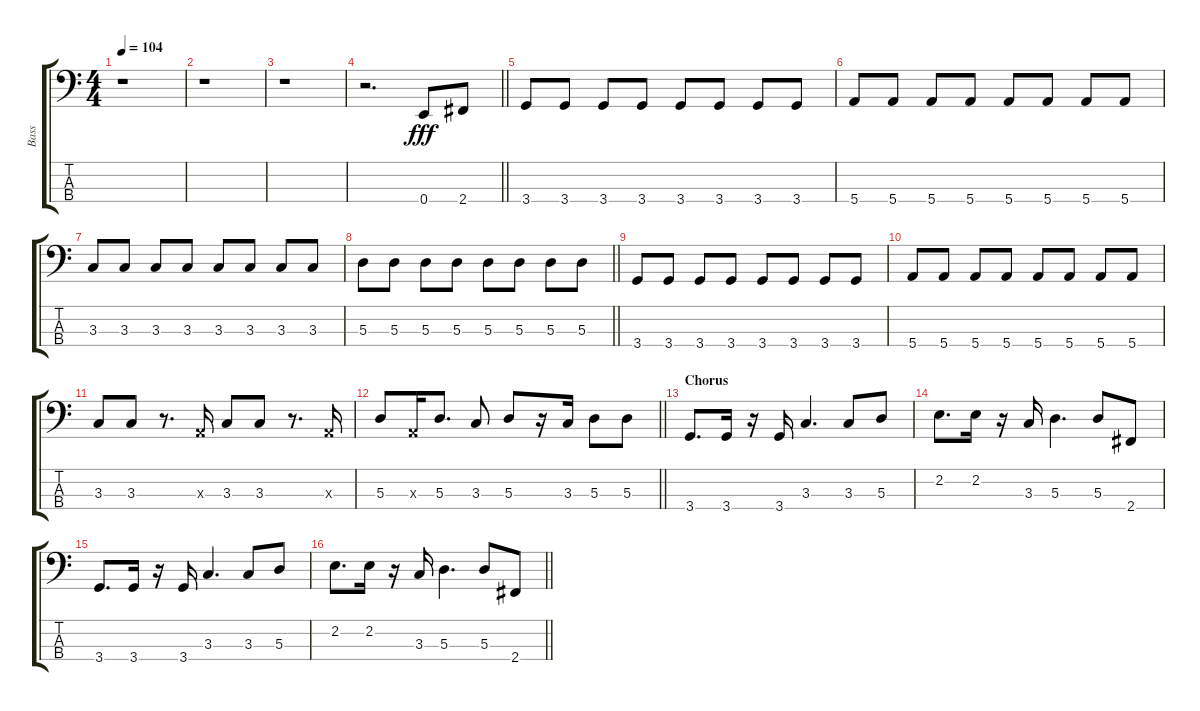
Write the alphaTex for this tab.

\track ("Bass" "Bass") {instrument electricbassfinger}
\staff {score tabs}
\tuning (G2 D2 A1 E1) {hide}
\ts (4 4)
\tempo 104
\clef f4
\ks c
r.1{dy fff} |
r.1 |
r.1 |
\barLineRight lightlight
r.2{d} 0.4.8 2.4.8 |
3.4.8 3.4.8 3.4.8 3.4.8 3.4.8 3.4.8 3.4.8 3.4.8 |
5.4.8 5.4.8 5.4.8 5.4.8 5.4.8 5.4.8 5.4.8 5.4.8 |
3.3.8 3.3.8 3.3.8 3.3.8 3.3.8 3.3.8 3.3.8 3.3.8 |
\barLineRight lightlight
5.3.8 5.3.8 5.3.8 5.3.8 5.3.8 5.3.8 5.3.8 5.3.8 |
3.4.8 3.4.8 3.4.8 3.4.8 3.4.8 3.4.8 3.4.8 3.4.8 |
5.4.8 5.4.8 5.4.8 5.4.8 5.4.8 5.4.8 5.4.8 5.4.8 |
3.3.8 3.3.8 r.8{d} 0.3{x}.16 3.3.8 3.3.8 r.8{d} 0.3{x}.16 |
\barLineRight lightlight
5.3.8 0.3{x}.16 5.3.8{d} 3.3.8 5.3.8 r.16 3.3.16 5.3.8 5.3.8 |
\section ("" "Chorus")
3.4.8{d} 3.4.16 r.16 3.4.16 3.3.4{d} 3.3.8 5.3.8 |
2.2.8{d} 2.2.16 r.16 3.3.16 5.3.4{d} 5.3.8 2.4.8 |
3.4.8{d} 3.4.16 r.16 3.4.16 3.3.4{d} 3.3.8 5.3.8 |
\barLineRight lightlight
2.2.8{d} 2.2.16 r.16 3.3.16 5.3.4{d} 5.3.8 2.4.8
